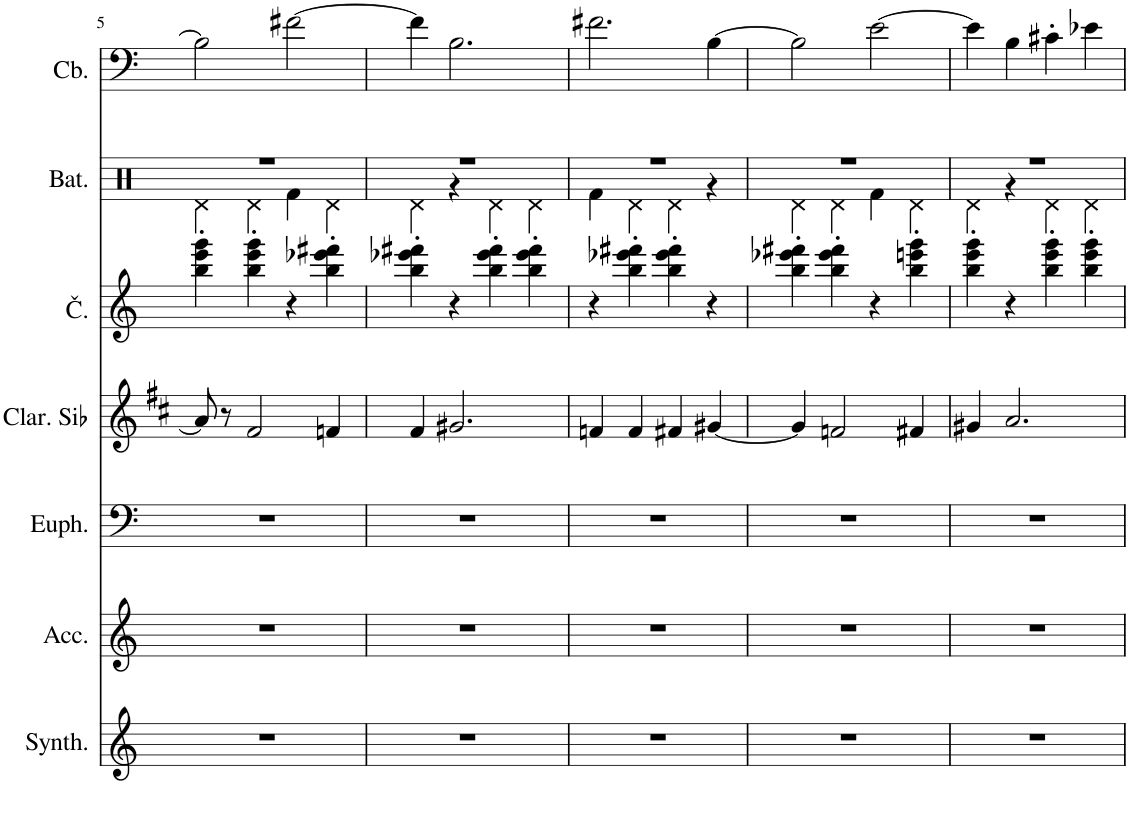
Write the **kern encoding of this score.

**kern	**kern	**kern	**kern	**kern	**kern	**kern
*part7	*part6	*part5	*part4	*part3	*part2	*part1
*staff7	*staff6	*staff5	*staff4	*staff3	*staff2	*staff1
*I"Synthétiseur Pad, Pad 3 (polysynth)	*I"Accordéon , Accordion	*I"Euphonium, Tuba	*I"Clarinette en Sib	*I"Čelo, Acoustic Guitar (nylon)	*I"Batterie	*I"Contrebasse, Acoustic Bass
*I'Synth.	*I'Acc.	*I'Euph.	*I'Clar. Sib	*	*I'Bat.	*I'Cb.
!!LO:PB:g=z
*clefG2	*clefG2	*clefF4	*clefG2	*clefG2	*clefX	*clefF4
*	*	*	*Trd1c2	*Trd14c24	*	*Trd7c12
*k[]	*k[]	*k[]	*k[f#c#]	*k[]	*k[]	*k[]
*M4/4	*M4/4	*M4/4	*M4/4	*M4/4	*M4/4	*M4/4
=5	=5	=5	=5	=5	=5	=5
*	*	*	*	*	*^	*
1r	1r	1r	8a/]	4bb\' 4eee\' 4ggg\'	1r	4Rd\	2B\]
.	.	.	8r	.	.	.	.
.	.	.	2f#/	4bb\' 4eee\' 4ggg\'	.	4Rd\	.
.	.	.	.	4r	.	4Rf\	[2f#X\
.	.	.	4fn/	4bb\' 4eee-X\' 4fff#X\'	.	4Rd\	.
=6	=6	=6	=6	=6	=6	=6	=6
1r	1r	1r	4f#/	4bb\' 4eee-X\' 4fff#X\'	1r	4Rd\	4f#\]
.	.	.	2.g#X/	4r	.	4r	2.B\
.	.	.	.	4bb\' 4eee-\' 4fff#\'	.	4Rd\	.
.	.	.	.	4bb\' 4eee-\' 4fff#\'	.	4Rd\	.
=7	=7	=7	=7	=7	=7	=7	=7
1r	1r	1r	4fn/	4r	1r	4Rf\	2.f#X\
.	.	.	4f/	4bb\' 4eee-X\' 4fff#X\'	.	4Rd\	.
.	.	.	4f#X/	4bb\' 4eee-\' 4fff#\'	.	4Rd\	.
.	.	.	[4g#X/	4r	.	4r	[4B\
=8	=8	=8	=8	=8	=8	=8	=8
1r	1r	1r	4g#/]	4bb\' 4eee-X\' 4fff#X\'	1r	4Rd\	2B\]
.	.	.	2fn/	4bb\' 4eee-\' 4fff#\'	.	4Rd\	.
.	.	.	.	4r	.	4Rf\	[2e\
.	.	.	4f#X/	4bb\' 4eeen\' 4ggg\'	.	4Rd\	.
=9	=9	=9	=9	=9	=9	=9	=9
1r	1r	1r	4g#X/	4bb\' 4eee\' 4ggg\'	1r	4Rd\	4e\]
.	.	.	2.a/	4r	.	4r	4B\
.	.	.	.	4bb\' 4eee\' 4ggg\'	.	4Rd\	4c#X'\
.	.	.	.	4bb\' 4eee\' 4ggg\'	.	4Rd\	4e-X\
*	*	*	*	*	*v	*v	*
=	=	=	=	=	=	=
*-	*-	*-	*-	*-	*-	*-
